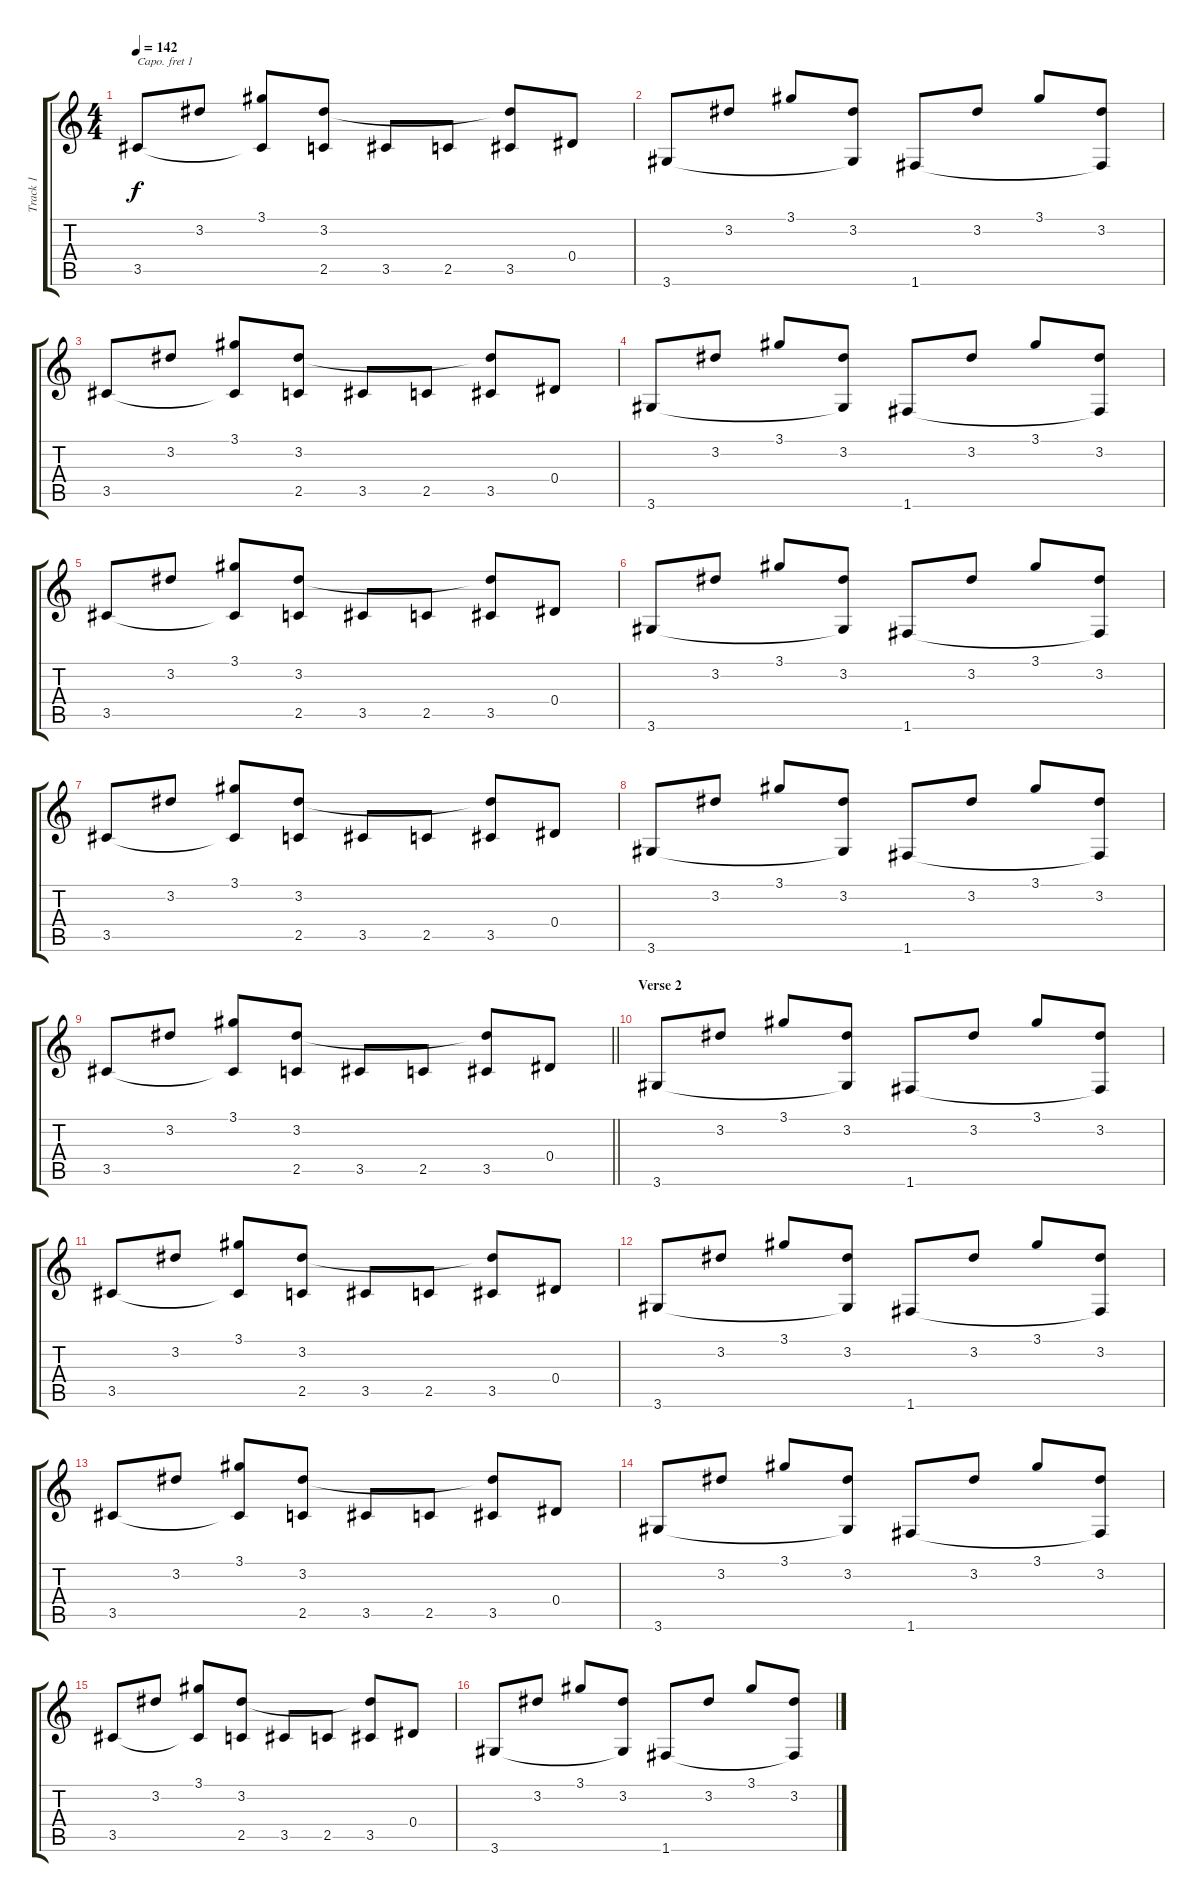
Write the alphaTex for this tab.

\track ("Track 1" "Track 1") {instrument overdrivenguitar}
\staff {score tabs}
\capo 1
\tuning (E4 B3 G3 D3 A2 E2) {hide}
\ts (4 4)
\tempo 142
\clef g2
\ks c
3.5.8{dy f} 3.2.8 (3.1 3.5{t}).8 (3.2 2.5).8 3.5.8 2.5.8 (3.2{t} 3.5).8 0.4.8 |
3.6.8 3.2.8 3.1.8 (3.2 3.6{t}).8 1.6.8 3.2.8 3.1.8 (3.2 1.6{t}).8 |
3.5.8 3.2.8 (3.1 3.5{t}).8 (3.2 2.5).8 3.5.8 2.5.8 (3.2{t} 3.5).8 0.4.8 |
3.6.8 3.2.8 3.1.8 (3.2 3.6{t}).8 1.6.8 3.2.8 3.1.8 (3.2 1.6{t}).8 |
3.5.8 3.2.8 (3.1 3.5{t}).8 (3.2 2.5).8 3.5.8 2.5.8 (3.2{t} 3.5).8 0.4.8 |
3.6.8 3.2.8 3.1.8 (3.2 3.6{t}).8 1.6.8 3.2.8 3.1.8 (3.2 1.6{t}).8 |
3.5.8 3.2.8 (3.1 3.5{t}).8 (3.2 2.5).8 3.5.8 2.5.8 (3.2{t} 3.5).8 0.4.8 |
3.6.8 3.2.8 3.1.8 (3.2 3.6{t}).8 1.6.8 3.2.8 3.1.8 (3.2 1.6{t}).8 |
\barLineRight lightlight
3.5.8 3.2.8 (3.1 3.5{t}).8 (3.2 2.5).8 3.5.8 2.5.8 (3.2{t} 3.5).8 0.4.8 |
\section ("" "Verse 2")
3.6.8 3.2.8 3.1.8 (3.2 3.6{t}).8 1.6.8 3.2.8 3.1.8 (3.2 1.6{t}).8 |
3.5.8 3.2.8 (3.1 3.5{t}).8 (3.2 2.5).8 3.5.8 2.5.8 (3.2{t} 3.5).8 0.4.8 |
3.6.8 3.2.8 3.1.8 (3.2 3.6{t}).8 1.6.8 3.2.8 3.1.8 (3.2 1.6{t}).8 |
3.5.8 3.2.8 (3.1 3.5{t}).8 (3.2 2.5).8 3.5.8 2.5.8 (3.2{t} 3.5).8 0.4.8 |
3.6.8 3.2.8 3.1.8 (3.2 3.6{t}).8 1.6.8 3.2.8 3.1.8 (3.2 1.6{t}).8 |
3.5.8 3.2.8 (3.1 3.5{t}).8 (3.2 2.5).8 3.5.8 2.5.8 (3.2{t} 3.5).8 0.4.8 |
3.6.8 3.2.8 3.1.8 (3.2 3.6{t}).8 1.6.8 3.2.8 3.1.8 (3.2 1.6{t}).8
